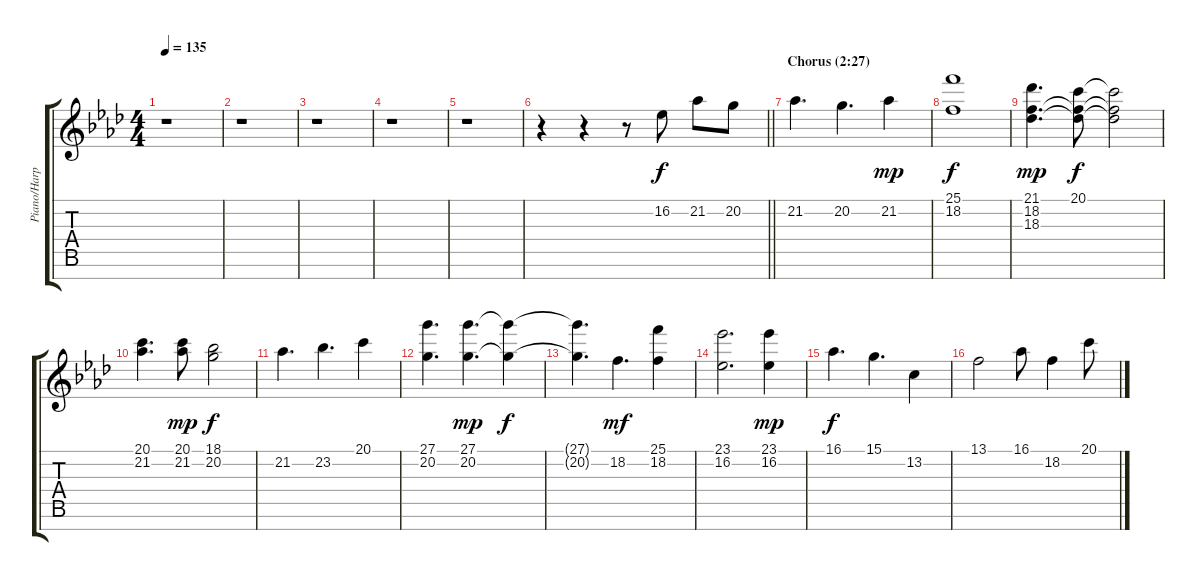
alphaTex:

\track ("Piano/Harpsichord" "Piano/Harp") {instrument acousticgrandpiano}
\staff {score tabs}
\tuning (E4 B3 G3 D3 A2 E2 B1) {hide}
\ts (4 4)
\tempo 135
\clef g2
\ks fminor
r.1{dy p} |
r.1 |
r.1 |
r.1 |
r.1 |
\barLineRight lightlight
r.4 r.4 r.8 16.2.8{dy f volume 10 balance 13} 21.2.8 20.2.8 |
\section ("" "Chorus (2:27)")
21.2.4{d} 20.2.4{d} 21.2.4{dy mp} |
(25.1 18.2).1{dy f} |
(21.1 18.2 18.3).4{d dy mp} (20.1 18.2{t} 18.3{t}).8{dy f} (20.1{t} 18.2{t} 18.3{t}).2 |
(20.1 21.2).4{d} (20.1 21.2).8{dy mp} (18.1 20.2).2{dy f} |
21.2.4{d} 23.2.4{d} 20.1.4 |
(27.1 20.2).4{d} (27.1 20.2).4{d dy mp} (27.1{t} 20.2{t}).4{dy f} |
(27.1{t} 20.2{t}).4{d} 18.2.4{d dy mf} (25.1 18.2).4 |
(23.1 16.2).2{d} (23.1 16.2).4{dy mp} |
16.1.4{d dy f} 15.1.4{d} 13.2.4 |
13.1.2 16.1.8 18.2.4 20.1.8
